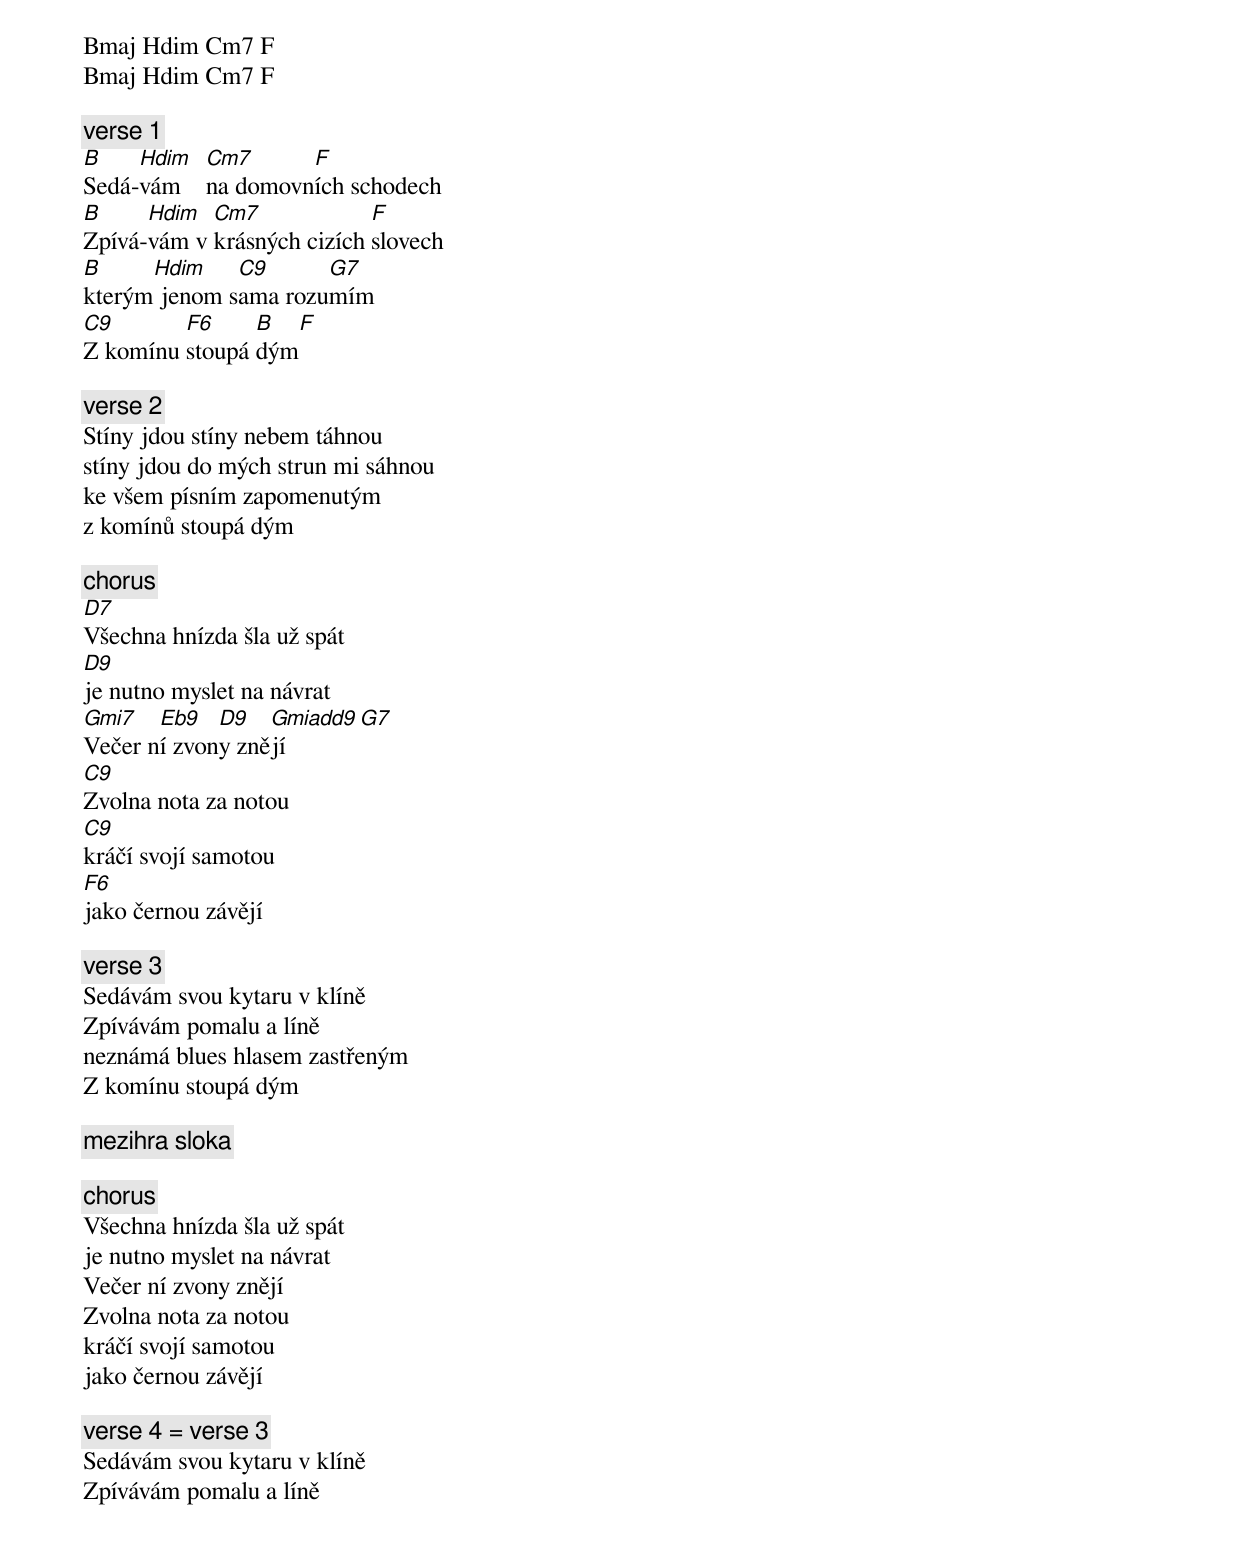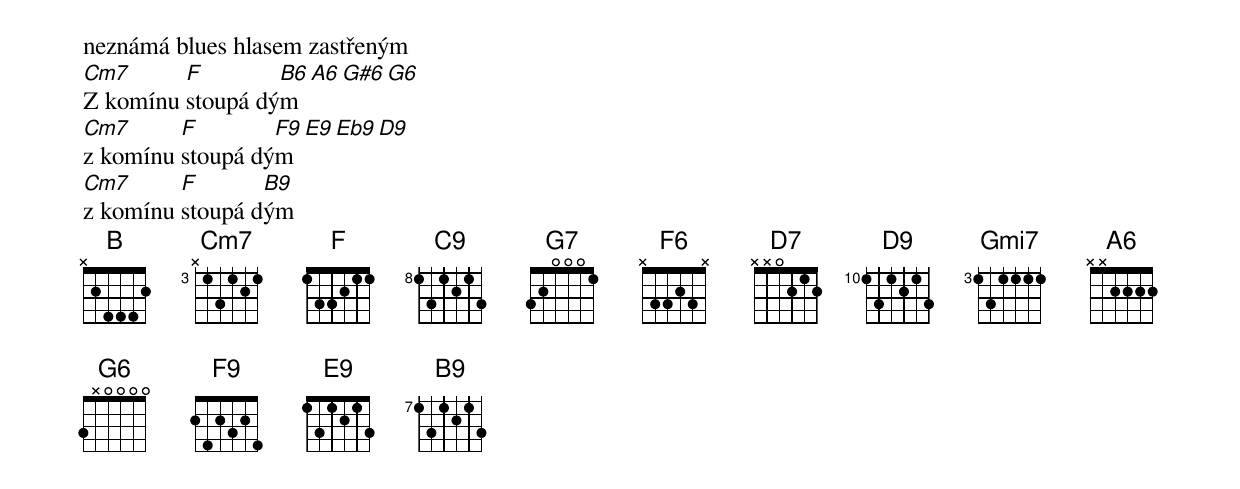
Bmaj Hdim Cm7 F
Bmaj Hdim Cm7 F

[verse 1]
Bmaj Hdim   Cm7      F
Sedá-vám    na domovních schodech
Bmaj  Hdim  Cm7             F
Zpívá-vám v krásných cizích slovech
Bmaj  Hdim    C9      G7
kterým jenom sama rozumím
C9       F6     Bmaj    F
Z komínu stoupá dým

[verse 2]
Stíny jdou stíny nebem táhnou
stíny jdou do mých strun mi sáhnou
ke všem písním zapomenutým
z komínů stoupá dým

[chorus]
D7
Všechna hnízda šla už spát
D9
je nutno myslet na návrat
Gmi7   Eb9   D9   Gmiadd9 G7
Večer ní zvony znějí
C9
Zvolna nota za notou
C9
kráčí svojí samotou
F6
jako černou závějí

[verse 3]
Sedávám svou kytaru v klíně
Zpívávám pomalu a líně
neznámá blues hlasem zastřeným
Z komínu stoupá dým

[mezihra sloka]

[chorus]
Všechna hnízda šla už spát
je nutno myslet na návrat
Večer ní zvony znějí
Zvolna nota za notou
kráčí svojí samotou
jako černou závějí

[verse 4 = verse 3]
Sedávám svou kytaru v klíně
Zpívávám pomalu a líně
neznámá blues hlasem zastřeným
Cm7      F        B6 A6 G#6 G6
Z komínu stoupá dým
Cm7      F        F9 E9 Eb9 D9
z komínu stoupá dým
Cm7      F       B9
z komínu stoupá dým
